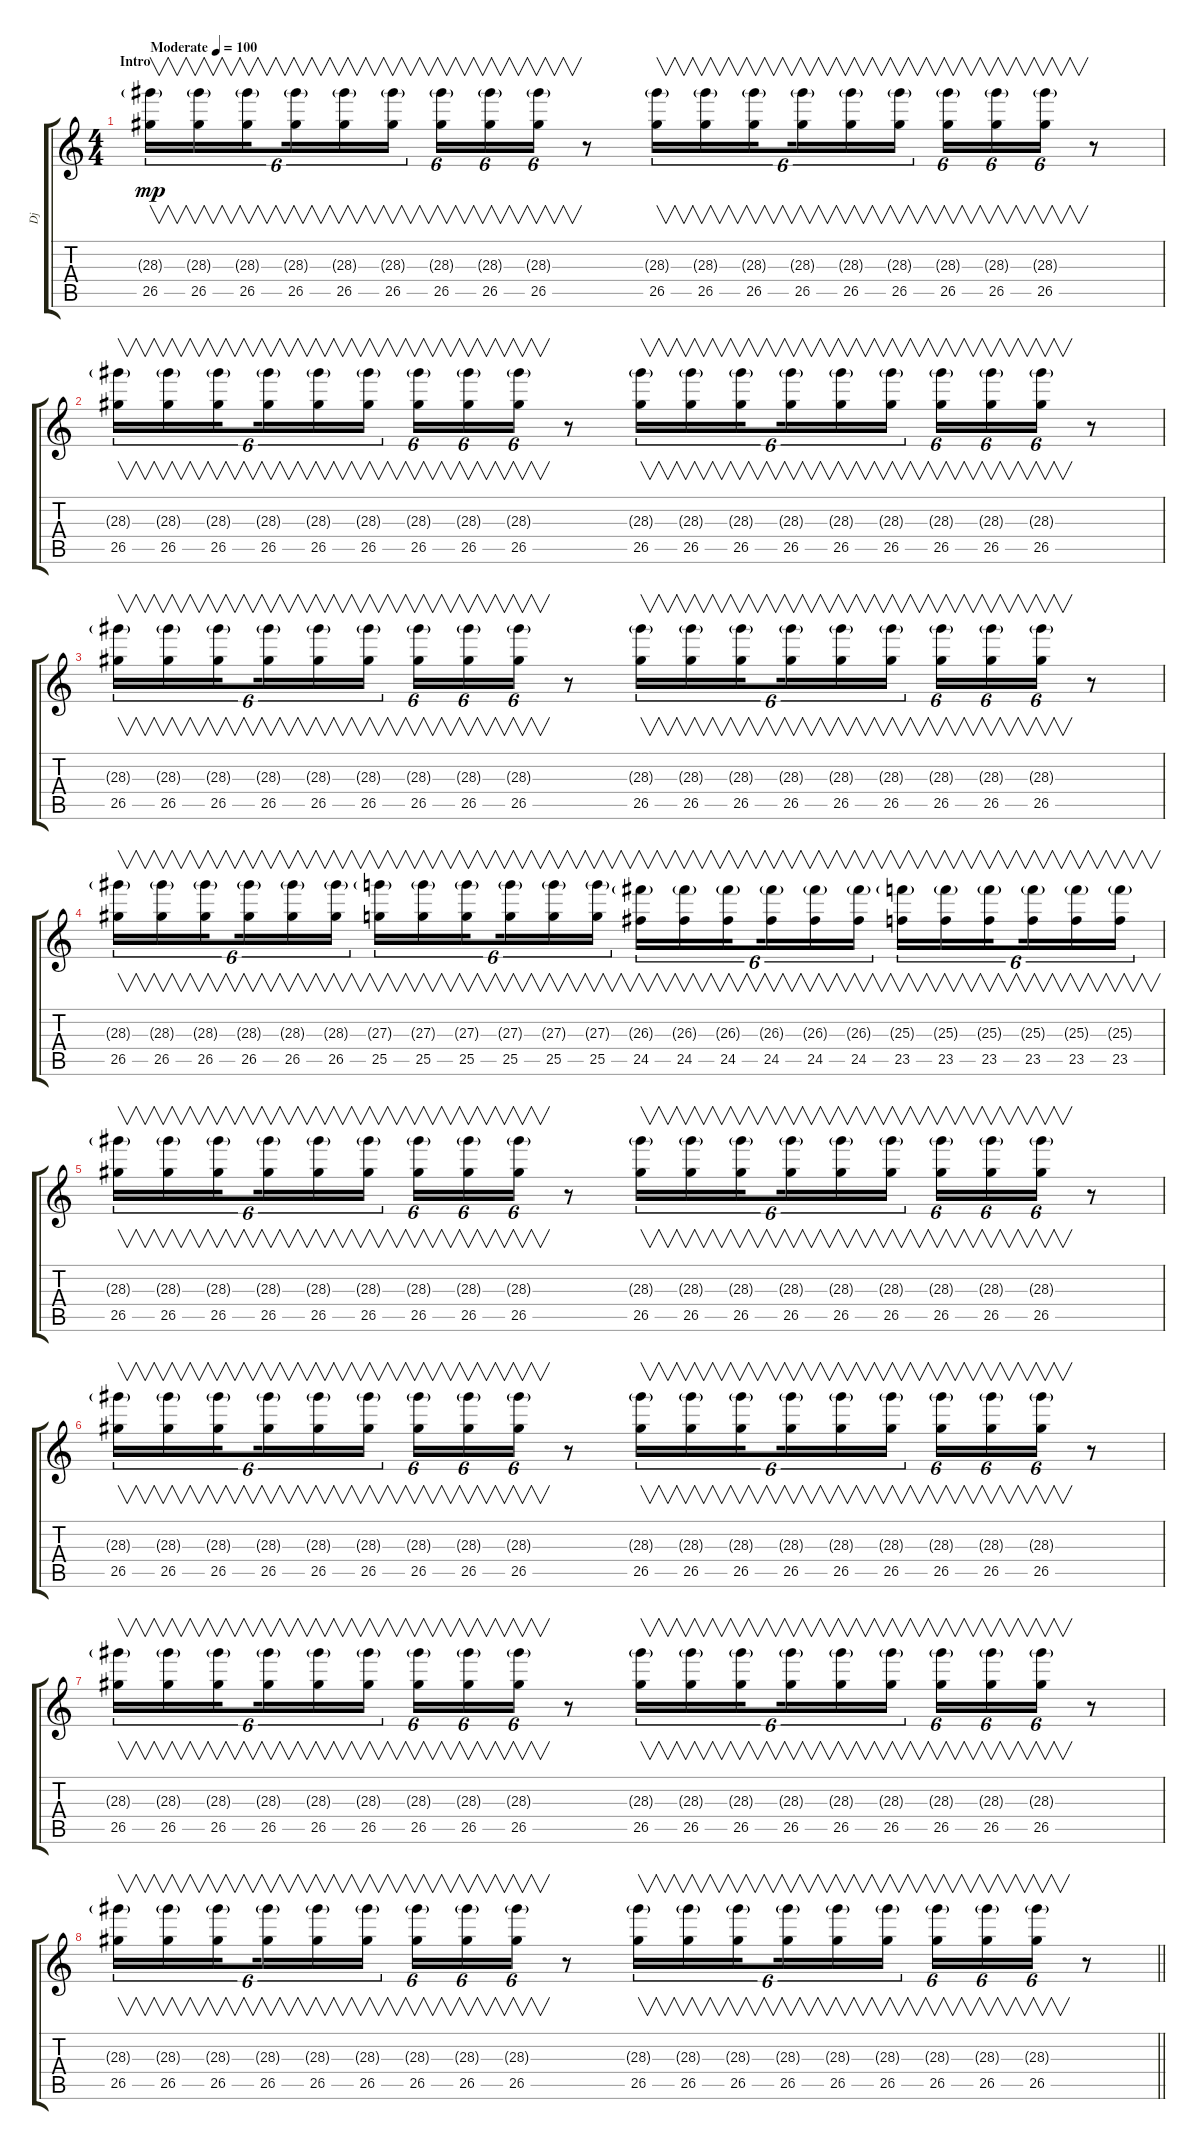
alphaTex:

\track ("Dj" "Dj") {instrument distortionguitar}
\staff {score tabs}
\tuning (Db4 Ab3 E3 B2 Gb2 B1) {hide}
\ts (4 4)
\section ("" "Intro")
\tempo (100 "Moderate")
\clef g2
\ks c
(28.3{g} 26.5).16{v tu (6 4) dy mp instrument distortionguitar} (28.3{g} 26.5).16{v tu (6 4)} (28.3{g} 26.5).16{v tu (6 4) beam splitsecondary} (28.3{g} 26.5).16{v tu (6 4)} (28.3{g} 26.5).16{v tu (6 4)} (28.3{g} 26.5).16{v tu (6 4)} (28.3{g} 26.5).16{v tu (6 4)} (28.3{g} 26.5).16{v tu (6 4)} (28.3{g} 26.5).16{v tu (6 4)} r.8 (28.3{g} 26.5).16{v tu (6 4)} (28.3{g} 26.5).16{v tu (6 4)} (28.3{g} 26.5).16{v tu (6 4) beam splitsecondary} (28.3{g} 26.5).16{v tu (6 4)} (28.3{g} 26.5).16{v tu (6 4)} (28.3{g} 26.5).16{v tu (6 4)} (28.3{g} 26.5).16{v tu (6 4)} (28.3{g} 26.5).16{v tu (6 4)} (28.3{g} 26.5).16{v tu (6 4)} r.8 |
(28.3{g} 26.5).16{v tu (6 4)} (28.3{g} 26.5).16{v tu (6 4)} (28.3{g} 26.5).16{v tu (6 4) beam splitsecondary} (28.3{g} 26.5).16{v tu (6 4)} (28.3{g} 26.5).16{v tu (6 4)} (28.3{g} 26.5).16{v tu (6 4)} (28.3{g} 26.5).16{v tu (6 4)} (28.3{g} 26.5).16{v tu (6 4)} (28.3{g} 26.5).16{v tu (6 4)} r.8 (28.3{g} 26.5).16{v tu (6 4)} (28.3{g} 26.5).16{v tu (6 4)} (28.3{g} 26.5).16{v tu (6 4) beam splitsecondary} (28.3{g} 26.5).16{v tu (6 4)} (28.3{g} 26.5).16{v tu (6 4)} (28.3{g} 26.5).16{v tu (6 4)} (28.3{g} 26.5).16{v tu (6 4)} (28.3{g} 26.5).16{v tu (6 4)} (28.3{g} 26.5).16{v tu (6 4)} r.8 |
(28.3{g} 26.5).16{v tu (6 4)} (28.3{g} 26.5).16{v tu (6 4)} (28.3{g} 26.5).16{v tu (6 4) beam splitsecondary} (28.3{g} 26.5).16{v tu (6 4)} (28.3{g} 26.5).16{v tu (6 4)} (28.3{g} 26.5).16{v tu (6 4)} (28.3{g} 26.5).16{v tu (6 4)} (28.3{g} 26.5).16{v tu (6 4)} (28.3{g} 26.5).16{v tu (6 4)} r.8 (28.3{g} 26.5).16{v tu (6 4)} (28.3{g} 26.5).16{v tu (6 4)} (28.3{g} 26.5).16{v tu (6 4) beam splitsecondary} (28.3{g} 26.5).16{v tu (6 4)} (28.3{g} 26.5).16{v tu (6 4)} (28.3{g} 26.5).16{v tu (6 4)} (28.3{g} 26.5).16{v tu (6 4)} (28.3{g} 26.5).16{v tu (6 4)} (28.3{g} 26.5).16{v tu (6 4)} r.8 |
(28.3{g} 26.5).16{v tu (6 4)} (28.3{g} 26.5).16{v tu (6 4)} (28.3{g} 26.5).16{v tu (6 4) beam splitsecondary} (28.3{g} 26.5).16{v tu (6 4)} (28.3{g} 26.5).16{v tu (6 4)} (28.3{g} 26.5).16{v tu (6 4)} (27.3{g} 25.5).16{v tu (6 4)} (27.3{g} 25.5).16{v tu (6 4)} (27.3{g} 25.5).16{v tu (6 4) beam splitsecondary} (27.3{g} 25.5).16{v tu (6 4)} (27.3{g} 25.5).16{v tu (6 4)} (27.3{g} 25.5).16{v tu (6 4)} (26.3{g} 24.5).16{v tu (6 4)} (26.3{g} 24.5).16{v tu (6 4)} (26.3{g} 24.5).16{v tu (6 4) beam splitsecondary} (26.3{g} 24.5).16{v tu (6 4)} (26.3{g} 24.5).16{v tu (6 4)} (26.3{g} 24.5).16{v tu (6 4)} (25.3{g} 23.5).16{v tu (6 4)} (25.3{g} 23.5).16{v tu (6 4)} (25.3{g} 23.5).16{v tu (6 4) beam splitsecondary} (25.3{g} 23.5).16{v tu (6 4)} (25.3{g} 23.5).16{v tu (6 4)} (25.3{g} 23.5).16{v tu (6 4)} |
(28.3{g} 26.5).16{v tu (6 4) volume 3} (28.3{g} 26.5).16{v tu (6 4)} (28.3{g} 26.5).16{v tu (6 4) beam splitsecondary} (28.3{g} 26.5).16{v tu (6 4)} (28.3{g} 26.5).16{v tu (6 4)} (28.3{g} 26.5).16{v tu (6 4)} (28.3{g} 26.5).16{v tu (6 4)} (28.3{g} 26.5).16{v tu (6 4)} (28.3{g} 26.5).16{v tu (6 4)} r.8 (28.3{g} 26.5).16{v tu (6 4)} (28.3{g} 26.5).16{v tu (6 4)} (28.3{g} 26.5).16{v tu (6 4) beam splitsecondary} (28.3{g} 26.5).16{v tu (6 4)} (28.3{g} 26.5).16{v tu (6 4)} (28.3{g} 26.5).16{v tu (6 4)} (28.3{g} 26.5).16{v tu (6 4)} (28.3{g} 26.5).16{v tu (6 4)} (28.3{g} 26.5).16{v tu (6 4)} r.8 |
(28.3{g} 26.5).16{v tu (6 4)} (28.3{g} 26.5).16{v tu (6 4)} (28.3{g} 26.5).16{v tu (6 4) beam splitsecondary} (28.3{g} 26.5).16{v tu (6 4)} (28.3{g} 26.5).16{v tu (6 4)} (28.3{g} 26.5).16{v tu (6 4)} (28.3{g} 26.5).16{v tu (6 4)} (28.3{g} 26.5).16{v tu (6 4)} (28.3{g} 26.5).16{v tu (6 4)} r.8 (28.3{g} 26.5).16{v tu (6 4)} (28.3{g} 26.5).16{v tu (6 4)} (28.3{g} 26.5).16{v tu (6 4) beam splitsecondary} (28.3{g} 26.5).16{v tu (6 4)} (28.3{g} 26.5).16{v tu (6 4)} (28.3{g} 26.5).16{v tu (6 4)} (28.3{g} 26.5).16{v tu (6 4)} (28.3{g} 26.5).16{v tu (6 4)} (28.3{g} 26.5).16{v tu (6 4)} r.8 |
(28.3{g} 26.5).16{v tu (6 4)} (28.3{g} 26.5).16{v tu (6 4)} (28.3{g} 26.5).16{v tu (6 4) beam splitsecondary} (28.3{g} 26.5).16{v tu (6 4)} (28.3{g} 26.5).16{v tu (6 4)} (28.3{g} 26.5).16{v tu (6 4)} (28.3{g} 26.5).16{v tu (6 4)} (28.3{g} 26.5).16{v tu (6 4)} (28.3{g} 26.5).16{v tu (6 4)} r.8 (28.3{g} 26.5).16{v tu (6 4)} (28.3{g} 26.5).16{v tu (6 4)} (28.3{g} 26.5).16{v tu (6 4) beam splitsecondary} (28.3{g} 26.5).16{v tu (6 4)} (28.3{g} 26.5).16{v tu (6 4)} (28.3{g} 26.5).16{v tu (6 4)} (28.3{g} 26.5).16{v tu (6 4)} (28.3{g} 26.5).16{v tu (6 4)} (28.3{g} 26.5).16{v tu (6 4)} r.8 |
\barLineRight lightlight
(28.3{g} 26.5).16{v tu (6 4)} (28.3{g} 26.5).16{v tu (6 4)} (28.3{g} 26.5).16{v tu (6 4) beam splitsecondary} (28.3{g} 26.5).16{v tu (6 4)} (28.3{g} 26.5).16{v tu (6 4)} (28.3{g} 26.5).16{v tu (6 4)} (28.3{g} 26.5).16{v tu (6 4)} (28.3{g} 26.5).16{v tu (6 4)} (28.3{g} 26.5).16{v tu (6 4)} r.8 (28.3{g} 26.5).16{v tu (6 4)} (28.3{g} 26.5).16{v tu (6 4)} (28.3{g} 26.5).16{v tu (6 4) beam splitsecondary} (28.3{g} 26.5).16{v tu (6 4)} (28.3{g} 26.5).16{v tu (6 4)} (28.3{g} 26.5).16{v tu (6 4)} (28.3{g} 26.5).16{v tu (6 4)} (28.3{g} 26.5).16{v tu (6 4)} (28.3{g} 26.5).16{v tu (6 4)} r.8
